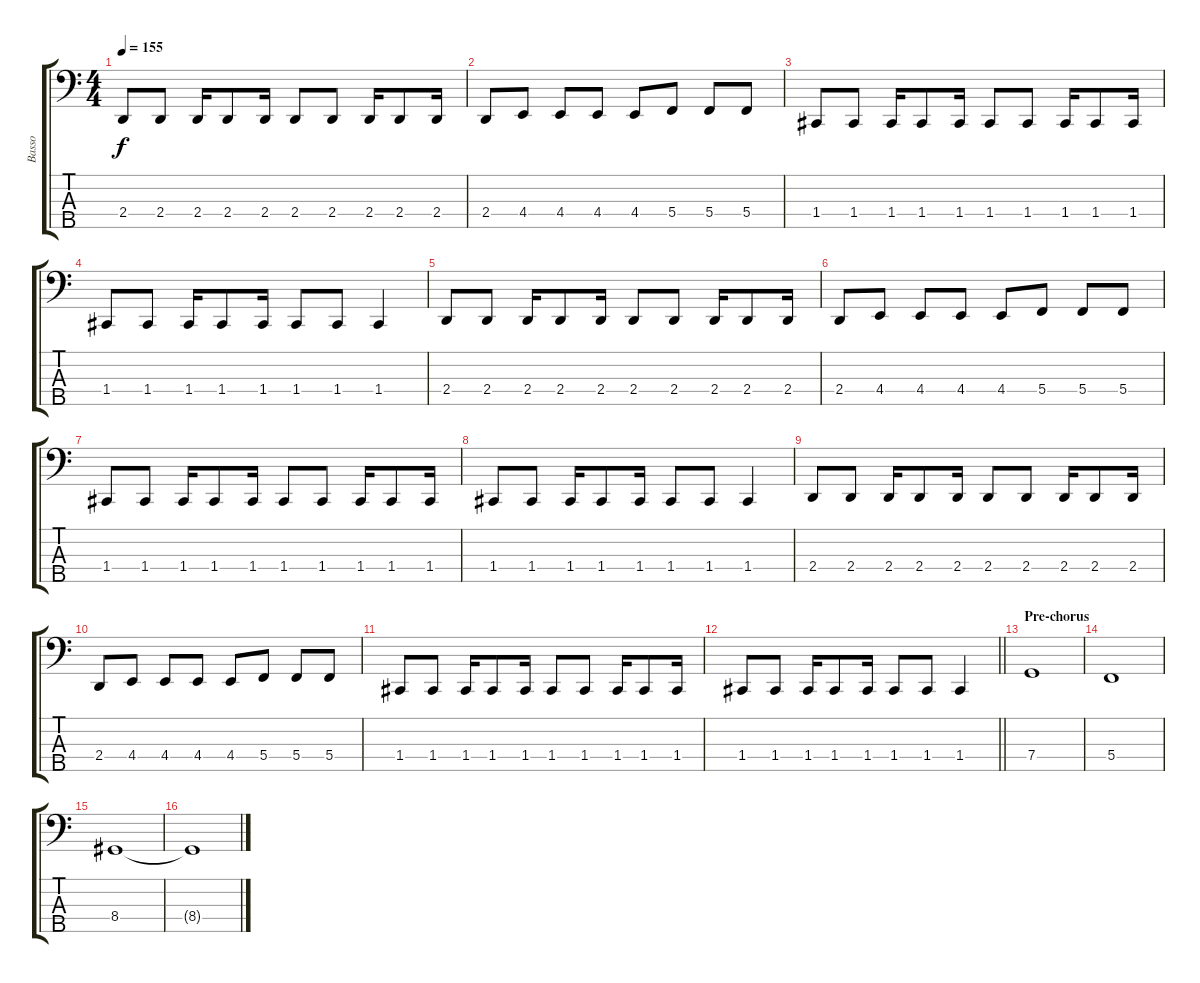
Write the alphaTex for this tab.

\track ("Basso" "Basso") {instrument electricbassfinger}
\staff {score tabs}
\tuning (F2 C2 G1 C1 G0) {hide}
\ts (4 4)
\tempo 155
\clef f4
\ks c
2.4.8{dy f} 2.4.8 2.4.16 2.4.8 2.4.16 2.4.8 2.4.8 2.4.16 2.4.8 2.4.16 |
2.4.8 4.4.8 4.4.8 4.4.8 4.4.8 5.4.8 5.4.8 5.4.8 |
1.4.8 1.4.8 1.4.16 1.4.8 1.4.16 1.4.8 1.4.8 1.4.16 1.4.8 1.4.16 |
1.4.8 1.4.8 1.4.16 1.4.8 1.4.16 1.4.8 1.4.8 1.4.4 |
2.4.8 2.4.8 2.4.16 2.4.8 2.4.16 2.4.8 2.4.8 2.4.16 2.4.8 2.4.16 |
2.4.8 4.4.8 4.4.8 4.4.8 4.4.8 5.4.8 5.4.8 5.4.8 |
1.4.8 1.4.8 1.4.16 1.4.8 1.4.16 1.4.8 1.4.8 1.4.16 1.4.8 1.4.16 |
1.4.8 1.4.8 1.4.16 1.4.8 1.4.16 1.4.8 1.4.8 1.4.4 |
2.4.8 2.4.8 2.4.16 2.4.8 2.4.16 2.4.8 2.4.8 2.4.16 2.4.8 2.4.16 |
2.4.8 4.4.8 4.4.8 4.4.8 4.4.8 5.4.8 5.4.8 5.4.8 |
1.4.8 1.4.8 1.4.16 1.4.8 1.4.16 1.4.8 1.4.8 1.4.16 1.4.8 1.4.16 |
\barLineRight lightlight
1.4.8 1.4.8 1.4.16 1.4.8 1.4.16 1.4.8 1.4.8 1.4.4 |
\section ("" "Pre-chorus")
7.4.1 |
5.4.1 |
8.4.1 |
8.4{t}.1
